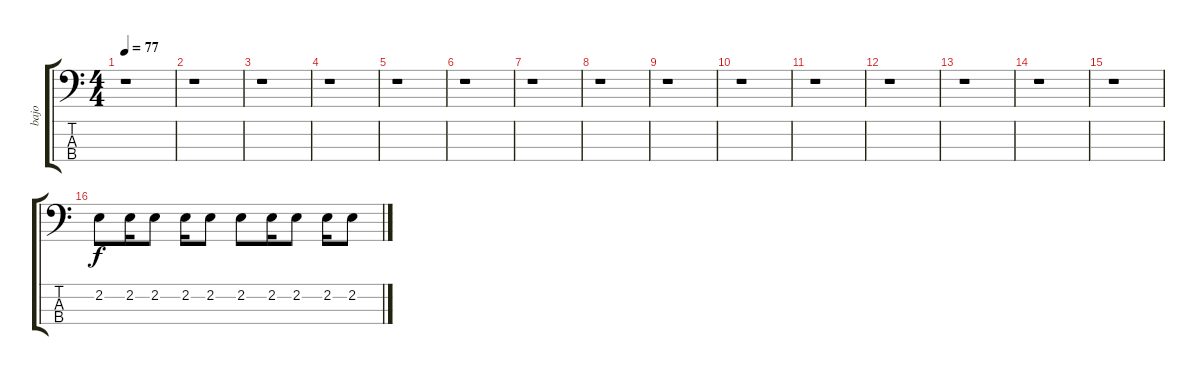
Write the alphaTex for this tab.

\track ("bajo" "bajo") {instrument electricbasspick}
\staff {score tabs}
\tuning (G2 D2 A1 E1) {hide}
\ts (4 4)
\tempo 77
\clef f4
\ks c
r.1{dy f instrument electricbasspick} |
r.1 |
r.1 |
r.1 |
r.1 |
r.1 |
r.1 |
r.1 |
r.1 |
r.1 |
r.1 |
r.1 |
r.1 |
r.1 |
r.1 |
2.2.8 2.2.16 2.2.8 2.2.16 2.2.8 2.2.8 2.2.16 2.2.8 2.2.16 2.2.8
